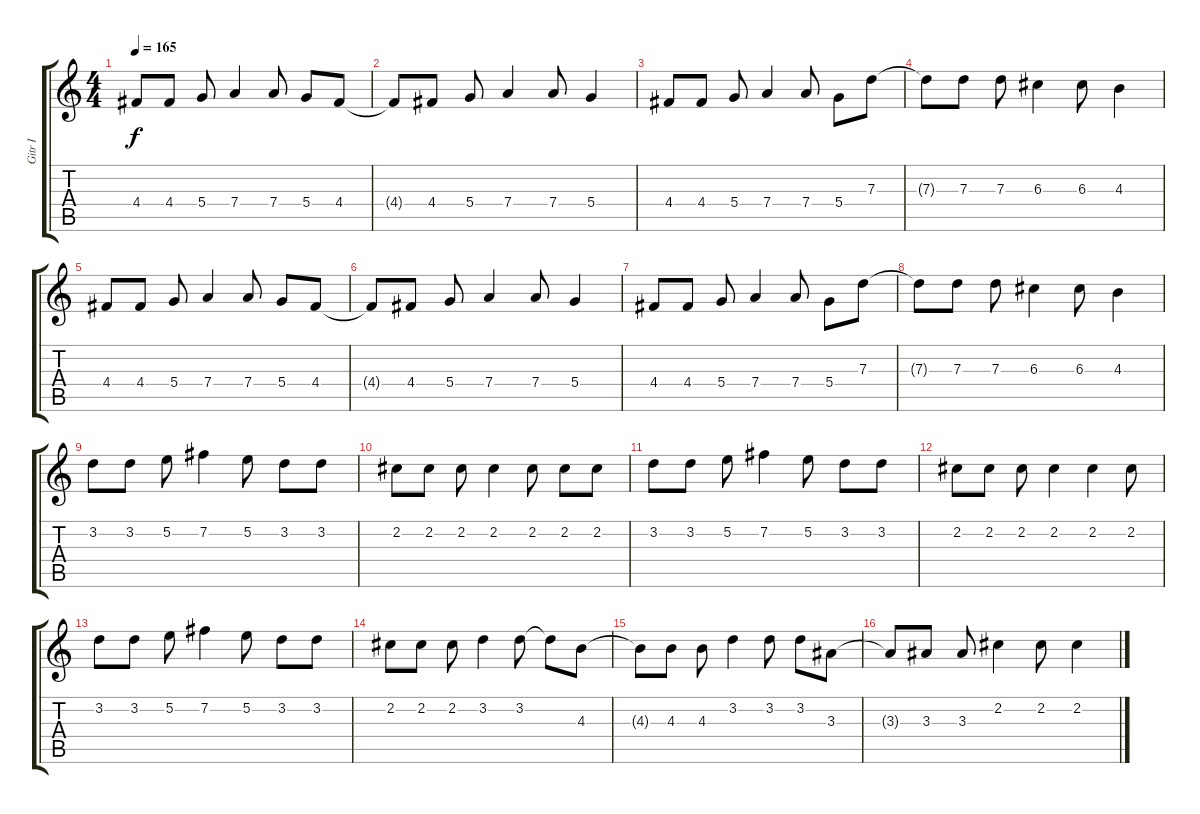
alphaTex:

\track ("Gitr I" "Gitr I") {instrument distortionguitar}
\staff {score tabs}
\tuning (E4 B3 G3 D3 A2 E2) {hide}
\ts (4 4)
\tempo 165
\clef g2
\ks c
4.4.8{dy f instrument distortionguitar} 4.4.8 5.4.8 7.4.4 7.4.8 5.4.8 4.4.8 |
4.4{t}.8 4.4.8 5.4.8 7.4.4 7.4.8 5.4.4 |
4.4.8 4.4.8 5.4.8 7.4.4 7.4.8 5.4.8 7.3.8 |
7.3{t}.8 7.3.8 7.3.8 6.3.4 6.3.8 4.3.4 |
4.4.8 4.4.8 5.4.8 7.4.4 7.4.8 5.4.8 4.4.8 |
4.4{t}.8 4.4.8 5.4.8 7.4.4 7.4.8 5.4.4 |
4.4.8 4.4.8 5.4.8 7.4.4 7.4.8 5.4.8 7.3.8 |
7.3{t}.8 7.3.8 7.3.8 6.3.4 6.3.8 4.3.4 |
3.2.8 3.2.8 5.2.8 7.2.4 5.2.8 3.2.8 3.2.8 |
2.2.8 2.2.8 2.2.8 2.2.4 2.2.8 2.2.8 2.2.8 |
3.2.8 3.2.8 5.2.8 7.2.4 5.2.8 3.2.8 3.2.8 |
2.2.8 2.2.8 2.2.8 2.2.4 2.2.4 2.2.8 |
3.2.8 3.2.8 5.2.8 7.2.4 5.2.8 3.2.8 3.2.8 |
2.2.8 2.2.8 2.2.8 3.2.4 3.2.8 3.2{t}.8 4.3.8 |
4.3{t}.8 4.3.8 4.3.8 3.2.4 3.2.8 3.2.8 3.3.8 |
3.3{t}.8 3.3.8 3.3.8 2.2.4 2.2.8 2.2.4
